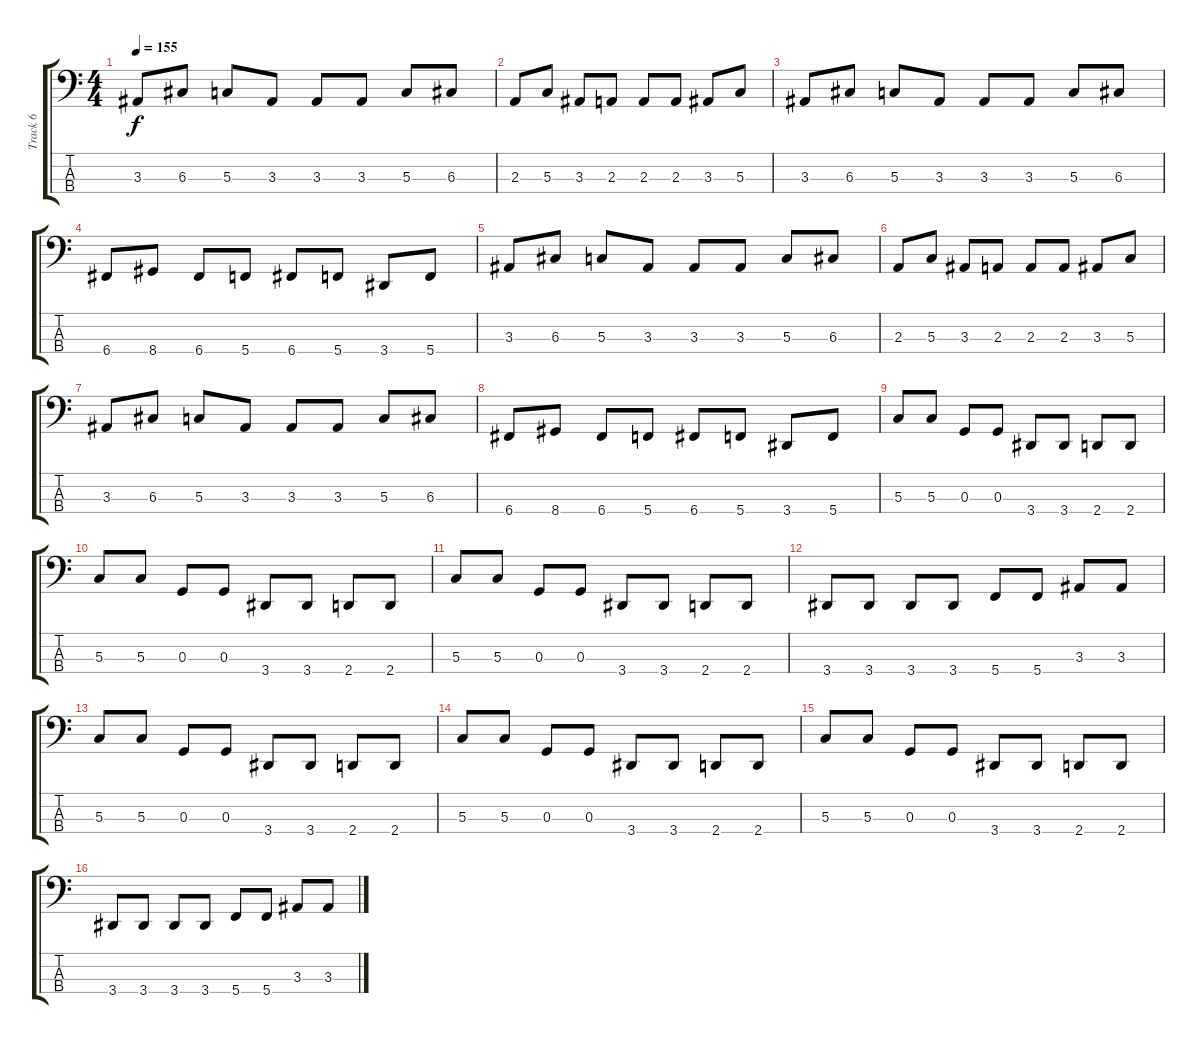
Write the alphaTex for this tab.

\track ("Track 6" "Track 6") {instrument electricbasspick}
\staff {score tabs}
\tuning (F2 C2 G1 C1) {hide}
\ts (4 4)
\tempo 155
\clef f4
\ks c
3.3.8{dy f} 6.3.8 5.3.8 3.3.8 3.3.8 3.3.8 5.3.8 6.3.8 |
2.3.8 5.3.8 3.3.8 2.3.8 2.3.8 2.3.8 3.3.8 5.3.8 |
3.3.8 6.3.8 5.3.8 3.3.8 3.3.8 3.3.8 5.3.8 6.3.8 |
6.4.8 8.4.8 6.4.8 5.4.8 6.4.8 5.4.8 3.4.8 5.4.8 |
3.3.8 6.3.8 5.3.8 3.3.8 3.3.8 3.3.8 5.3.8 6.3.8 |
2.3.8 5.3.8 3.3.8 2.3.8 2.3.8 2.3.8 3.3.8 5.3.8 |
3.3.8 6.3.8 5.3.8 3.3.8 3.3.8 3.3.8 5.3.8 6.3.8 |
6.4.8 8.4.8 6.4.8 5.4.8 6.4.8 5.4.8 3.4.8 5.4.8 |
5.3.8 5.3.8 0.3.8 0.3.8 3.4.8 3.4.8 2.4.8 2.4.8 |
5.3.8 5.3.8 0.3.8 0.3.8 3.4.8 3.4.8 2.4.8 2.4.8 |
5.3.8 5.3.8 0.3.8 0.3.8 3.4.8 3.4.8 2.4.8 2.4.8 |
3.4.8 3.4.8 3.4.8 3.4.8 5.4.8 5.4.8 3.3.8 3.3.8 |
5.3.8 5.3.8 0.3.8 0.3.8 3.4.8 3.4.8 2.4.8 2.4.8 |
5.3.8 5.3.8 0.3.8 0.3.8 3.4.8 3.4.8 2.4.8 2.4.8 |
5.3.8 5.3.8 0.3.8 0.3.8 3.4.8 3.4.8 2.4.8 2.4.8 |
3.4.8 3.4.8 3.4.8 3.4.8 5.4.8 5.4.8 3.3.8 3.3.8
